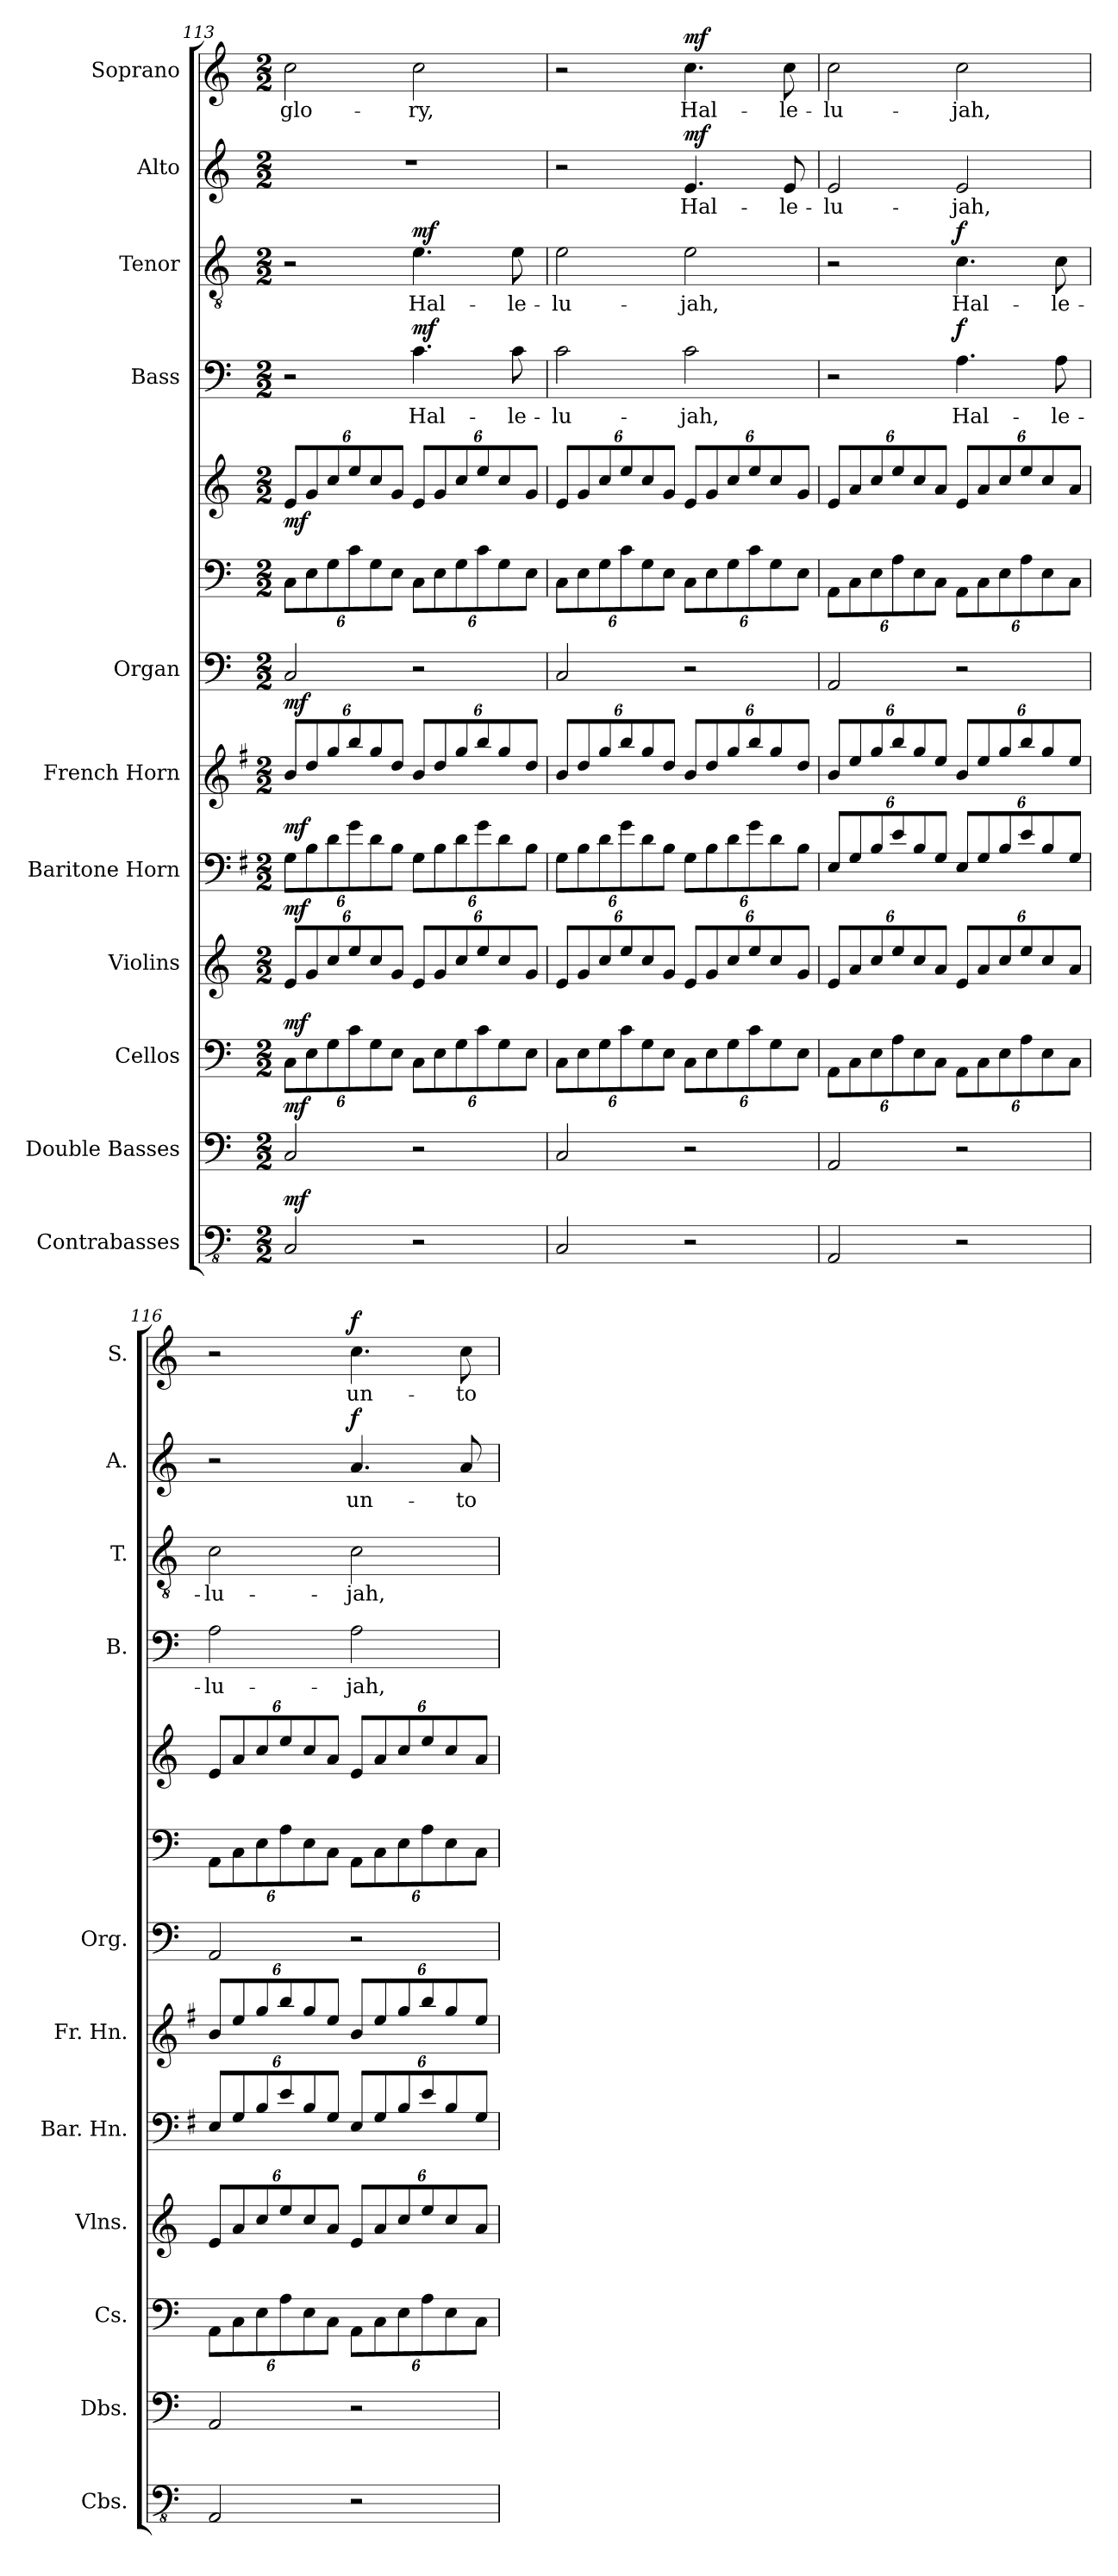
**kern	**dynam	**kern	**dynam	**kern	**dynam	**kern	**dynam	**kern	**dynam	**kern	**dynam	**kern	**kern	**kern	**dynam	**kern	**text	**dynam	**kern	**text	**dynam	**kern	**text	**dynam	**kern	**text	**dynam
*part11	*part11	*part10	*part10	*part9	*part9	*part8	*part8	*part7	*part7	*part6	*part6	*part5	*part5	*part5	*part5	*part4	*part4	*part4	*part3	*part3	*part3	*part2	*part2	*part2	*part1	*part1	*part1
*staff13	*staff13	*staff12	*staff12	*staff11	*staff11	*staff10	*staff10	*staff9	*staff9	*staff8	*staff8	*staff7	*staff6	*staff5	*staff5/6/7	*staff4	*staff4	*staff4	*staff3	*staff3	*staff3	*staff2	*staff2	*staff2	*staff1	*staff1	*staff1
*I"Contrabasses	*	*I"Double Basses	*	*I"Cellos	*	*I"Violins	*	*I"Baritone Horn	*	*I"French Horn	*	*I"Organ	*	*	*	*I"Bass	*	*	*I"Tenor	*	*	*I"Alto	*	*	*I"Soprano	*	*
*I'Cbs.	*	*I'Dbs.	*	*I'Cs.	*	*I'Vlns.	*	*I'Bar. Hn.	*	*I'Fr. Hn.	*	*I'Org.	*	*	*	*I'B.	*	*	*I'T.	*	*	*I'A.	*	*	*I'S.	*	*
*clefFv4	*	*clefF4	*	*clefF4	*	*clefG2	*	*clefF4	*	*clefG2	*	*clefF4	*clefF4	*clefG2	*	*clefF4	*	*	*clefGv2	*	*	*clefG2	*	*	*clefG2	*	*
*	*	*	*	*	*	*	*	*ITrd4c7	*	*ITrd4c7	*	*	*	*	*	*	*	*	*	*	*	*	*	*	*	*	*
*k[]	*	*k[]	*	*k[]	*	*k[]	*	*k[]	*	*k[]	*	*k[]	*k[]	*k[]	*	*k[]	*	*	*k[]	*	*	*k[]	*	*	*k[]	*	*
*C:	*	*C:	*	*C:	*	*C:	*	*C:	*	*C:	*	*C:	*C:	*C:	*	*C:	*	*	*C:	*	*	*C:	*	*	*C:	*	*
*M2/2	*	*M2/2	*	*M2/2	*	*M2/2	*	*M2/2	*	*M2/2	*	*M2/2	*M2/2	*M2/2	*	*M2/2	*	*	*M2/2	*	*	*M2/2	*	*	*M2/2	*	*
*	*	*	*	*Xbrackettup	*	*Xbrackettup	*	*Xbrackettup	*	*Xbrackettup	*	*	*Xbrackettup	*Xbrackettup	*	*	*	*	*	*	*	*	*	*	*	*	*
=113	=113	=113	=113	=113	=113	=113	=113	=113	=113	=113	=113	=113	=113	=113	=113	=113	=113	=113	=113	=113	=113	=113	=113	=113	=113	=113	=113
!	!LO:DY:a	!	!LO:DY:a	!	!LO:DY:a	!	!LO:DY:a	!	!LO:DY:a	!	!LO:DY:a	!	!	!	!LO:DY:b	!	!	!	!	!	!	!	!	!	!	!	!
2CC/	mf	2C/	mf	12C\L	mf	12e/L	mf	12C\L	mf	12e/L	mf	2C/	12C\L	12e/L	mf	2r	.	.	2r	.	.	1r	.	.	2cc\	glo-	.
.	.	.	.	12E\	.	12g/	.	12E\	.	12g/	.	.	12E\	12g/	.	.	.	.	.	.	.	.	.	.	.	.	.
.	.	.	.	12G\	.	12cc/	.	12G\	.	12cc/	.	.	12G\	12cc/	.	.	.	.	.	.	.	.	.	.	.	.	.
.	.	.	.	12c\	.	12ee/	.	12c\	.	12ee/	.	.	12c\	12ee/	.	.	.	.	.	.	.	.	.	.	.	.	.
.	.	.	.	12G\	.	12cc/	.	12G\	.	12cc/	.	.	12G\	12cc/	.	.	.	.	.	.	.	.	.	.	.	.	.
.	.	.	.	12E\J	.	12g/J	.	12E\J	.	12g/J	.	.	12E\J	12g/J	.	.	.	.	.	.	.	.	.	.	.	.	.
!	!	!	!	!	!	!	!	!	!	!	!	!	!	!	!	!	!	!LO:DY:a	!	!	!LO:DY:a	!	!	!	!	!	!
2r	.	2r	.	12C\L	.	12e/L	.	12C\L	.	12e/L	.	2r	12C\L	12e/L	.	4.c\	Hal-	mf	4.e\	Hal-	mf	.	.	.	2cc\	-ry,	.
.	.	.	.	12E\	.	12g/	.	12E\	.	12g/	.	.	12E\	12g/	.	.	.	.	.	.	.	.	.	.	.	.	.
.	.	.	.	12G\	.	12cc/	.	12G\	.	12cc/	.	.	12G\	12cc/	.	.	.	.	.	.	.	.	.	.	.	.	.
.	.	.	.	12c\	.	12ee/	.	12c\	.	12ee/	.	.	12c\	12ee/	.	.	.	.	.	.	.	.	.	.	.	.	.
.	.	.	.	12G\	.	12cc/	.	12G\	.	12cc/	.	.	12G\	12cc/	.	.	.	.	.	.	.	.	.	.	.	.	.
.	.	.	.	.	.	.	.	.	.	.	.	.	.	.	.	8c\	-le-	.	8e\	-le-	.	.	.	.	.	.	.
.	.	.	.	12E\J	.	12g/J	.	12E\J	.	12g/J	.	.	12E\J	12g/J	.	.	.	.	.	.	.	.	.	.	.	.	.
=114	=114	=114	=114	=114	=114	=114	=114	=114	=114	=114	=114	=114	=114	=114	=114	=114	=114	=114	=114	=114	=114	=114	=114	=114	=114	=114	=114
2CC/	.	2C/	.	12C\L	.	12e/L	.	12C\L	.	12e/L	.	2C/	12C\L	12e/L	.	2c\	-lu-	.	2e\	-lu-	.	2r	.	.	2r	.	.
.	.	.	.	12E\	.	12g/	.	12E\	.	12g/	.	.	12E\	12g/	.	.	.	.	.	.	.	.	.	.	.	.	.
.	.	.	.	12G\	.	12cc/	.	12G\	.	12cc/	.	.	12G\	12cc/	.	.	.	.	.	.	.	.	.	.	.	.	.
.	.	.	.	12c\	.	12ee/	.	12c\	.	12ee/	.	.	12c\	12ee/	.	.	.	.	.	.	.	.	.	.	.	.	.
.	.	.	.	12G\	.	12cc/	.	12G\	.	12cc/	.	.	12G\	12cc/	.	.	.	.	.	.	.	.	.	.	.	.	.
.	.	.	.	12E\J	.	12g/J	.	12E\J	.	12g/J	.	.	12E\J	12g/J	.	.	.	.	.	.	.	.	.	.	.	.	.
!	!	!	!	!	!	!	!	!	!	!	!	!	!	!	!	!	!	!	!	!	!	!	!	!LO:DY:a	!	!	!LO:DY:a
2r	.	2r	.	12C\L	.	12e/L	.	12C\L	.	12e/L	.	2r	12C\L	12e/L	.	2c\	-jah,	.	2e\	-jah,	.	4.e/	Hal-	mf	4.cc\	Hal-	mf
.	.	.	.	12E\	.	12g/	.	12E\	.	12g/	.	.	12E\	12g/	.	.	.	.	.	.	.	.	.	.	.	.	.
.	.	.	.	12G\	.	12cc/	.	12G\	.	12cc/	.	.	12G\	12cc/	.	.	.	.	.	.	.	.	.	.	.	.	.
.	.	.	.	12c\	.	12ee/	.	12c\	.	12ee/	.	.	12c\	12ee/	.	.	.	.	.	.	.	.	.	.	.	.	.
.	.	.	.	12G\	.	12cc/	.	12G\	.	12cc/	.	.	12G\	12cc/	.	.	.	.	.	.	.	.	.	.	.	.	.
.	.	.	.	.	.	.	.	.	.	.	.	.	.	.	.	.	.	.	.	.	.	8e/	-le-	.	8cc\	-le-	.
.	.	.	.	12E\J	.	12g/J	.	12E\J	.	12g/J	.	.	12E\J	12g/J	.	.	.	.	.	.	.	.	.	.	.	.	.
=115	=115	=115	=115	=115	=115	=115	=115	=115	=115	=115	=115	=115	=115	=115	=115	=115	=115	=115	=115	=115	=115	=115	=115	=115	=115	=115	=115
2AAA/	.	2AA/	.	12AA\L	.	12e/L	.	12AA/L	.	12e/L	.	2AA/	12AA\L	12e/L	.	2r	.	.	2r	.	.	2e/	-lu-	.	2cc\	-lu-	.
.	.	.	.	12C\	.	12a/	.	12C/	.	12a/	.	.	12C\	12a/	.	.	.	.	.	.	.	.	.	.	.	.	.
.	.	.	.	12E\	.	12cc/	.	12E/	.	12cc/	.	.	12E\	12cc/	.	.	.	.	.	.	.	.	.	.	.	.	.
.	.	.	.	12A\	.	12ee/	.	12A/	.	12ee/	.	.	12A\	12ee/	.	.	.	.	.	.	.	.	.	.	.	.	.
.	.	.	.	12E\	.	12cc/	.	12E/	.	12cc/	.	.	12E\	12cc/	.	.	.	.	.	.	.	.	.	.	.	.	.
.	.	.	.	12C\J	.	12a/J	.	12C/J	.	12a/J	.	.	12C\J	12a/J	.	.	.	.	.	.	.	.	.	.	.	.	.
!	!	!	!	!	!	!	!	!	!	!	!	!	!	!	!	!	!	!LO:DY:a	!	!	!LO:DY:a	!	!	!	!	!	!
2r	.	2r	.	12AA\L	.	12e/L	.	12AA/L	.	12e/L	.	2r	12AA\L	12e/L	.	4.A\	Hal-	f	4.c\	Hal-	f	2e/	-jah,	.	2cc\	-jah,	.
.	.	.	.	12C\	.	12a/	.	12C/	.	12a/	.	.	12C\	12a/	.	.	.	.	.	.	.	.	.	.	.	.	.
.	.	.	.	12E\	.	12cc/	.	12E/	.	12cc/	.	.	12E\	12cc/	.	.	.	.	.	.	.	.	.	.	.	.	.
.	.	.	.	12A\	.	12ee/	.	12A/	.	12ee/	.	.	12A\	12ee/	.	.	.	.	.	.	.	.	.	.	.	.	.
.	.	.	.	12E\	.	12cc/	.	12E/	.	12cc/	.	.	12E\	12cc/	.	.	.	.	.	.	.	.	.	.	.	.	.
.	.	.	.	.	.	.	.	.	.	.	.	.	.	.	.	8A\	-le-	.	8c\	-le-	.	.	.	.	.	.	.
.	.	.	.	12C\J	.	12a/J	.	12C/J	.	12a/J	.	.	12C\J	12a/J	.	.	.	.	.	.	.	.	.	.	.	.	.
=116	=116	=116	=116	=116	=116	=116	=116	=116	=116	=116	=116	=116	=116	=116	=116	=116	=116	=116	=116	=116	=116	=116	=116	=116	=116	=116	=116
2AAA/	.	2AA/	.	12AA\L	.	12e/L	.	12AA/L	.	12e/L	.	2AA/	12AA\L	12e/L	.	2A\	-lu-	.	2c\	-lu-	.	2r	.	.	2r	.	.
.	.	.	.	12C\	.	12a/	.	12C/	.	12a/	.	.	12C\	12a/	.	.	.	.	.	.	.	.	.	.	.	.	.
.	.	.	.	12E\	.	12cc/	.	12E/	.	12cc/	.	.	12E\	12cc/	.	.	.	.	.	.	.	.	.	.	.	.	.
.	.	.	.	12A\	.	12ee/	.	12A/	.	12ee/	.	.	12A\	12ee/	.	.	.	.	.	.	.	.	.	.	.	.	.
.	.	.	.	12E\	.	12cc/	.	12E/	.	12cc/	.	.	12E\	12cc/	.	.	.	.	.	.	.	.	.	.	.	.	.
.	.	.	.	12C\J	.	12a/J	.	12C/J	.	12a/J	.	.	12C\J	12a/J	.	.	.	.	.	.	.	.	.	.	.	.	.
!	!	!	!	!	!	!	!	!	!	!	!	!	!	!	!	!	!	!	!	!	!	!	!	!LO:DY:a	!	!	!LO:DY:a
2r	.	2r	.	12AA\L	.	12e/L	.	12AA/L	.	12e/L	.	2r	12AA\L	12e/L	.	2A\	-jah,	.	2c\	-jah,	.	4.a/	un-	f	4.cc\	un-	f
.	.	.	.	12C\	.	12a/	.	12C/	.	12a/	.	.	12C\	12a/	.	.	.	.	.	.	.	.	.	.	.	.	.
.	.	.	.	12E\	.	12cc/	.	12E/	.	12cc/	.	.	12E\	12cc/	.	.	.	.	.	.	.	.	.	.	.	.	.
.	.	.	.	12A\	.	12ee/	.	12A/	.	12ee/	.	.	12A\	12ee/	.	.	.	.	.	.	.	.	.	.	.	.	.
.	.	.	.	12E\	.	12cc/	.	12E/	.	12cc/	.	.	12E\	12cc/	.	.	.	.	.	.	.	.	.	.	.	.	.
.	.	.	.	.	.	.	.	.	.	.	.	.	.	.	.	.	.	.	.	.	.	8a/	-to	.	8cc\	-to	.
.	.	.	.	12C\J	.	12a/J	.	12C/J	.	12a/J	.	.	12C\J	12a/J	.	.	.	.	.	.	.	.	.	.	.	.	.
=	=	=	=	=	=	=	=	=	=	=	=	=	=	=	=	=	=	=	=	=	=	=	=	=	=	=	=
*-	*-	*-	*-	*-	*-	*-	*-	*-	*-	*-	*-	*-	*-	*-	*-	*-	*-	*-	*-	*-	*-	*-	*-	*-	*-	*-	*-
